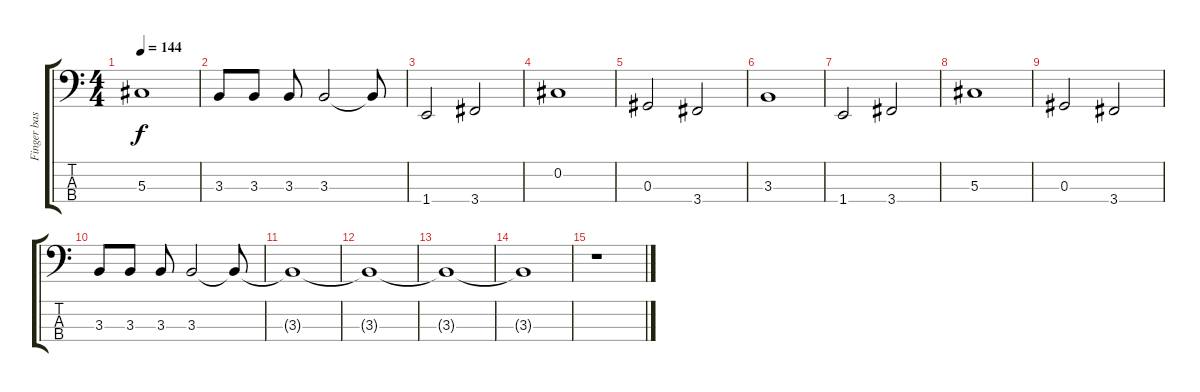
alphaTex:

\track ("Finger bass" "Finger bas") {instrument electricbassfinger}
\staff {score tabs}
\tuning (Gb2 Db2 Ab1 Eb1) {hide}
\ts (4 4)
\tempo 144
\clef f4
\ks c
5.3{t}.1{dy f} |
3.3.8 3.3.8 3.3.8 3.3.2 3.3{t}.8 |
1.4.2 3.4.2 |
0.2.1 |
0.3.2 3.4.2 |
3.3.1 |
1.4.2 3.4.2 |
5.3.1 |
0.3.2 3.4.2 |
3.3.8 3.3.8 3.3.8 3.3.2 3.3{t}.8 |
3.3{t}.1 |
3.3{t}.1 |
3.3{t}.1 |
3.3{t}.1 |
r.1
